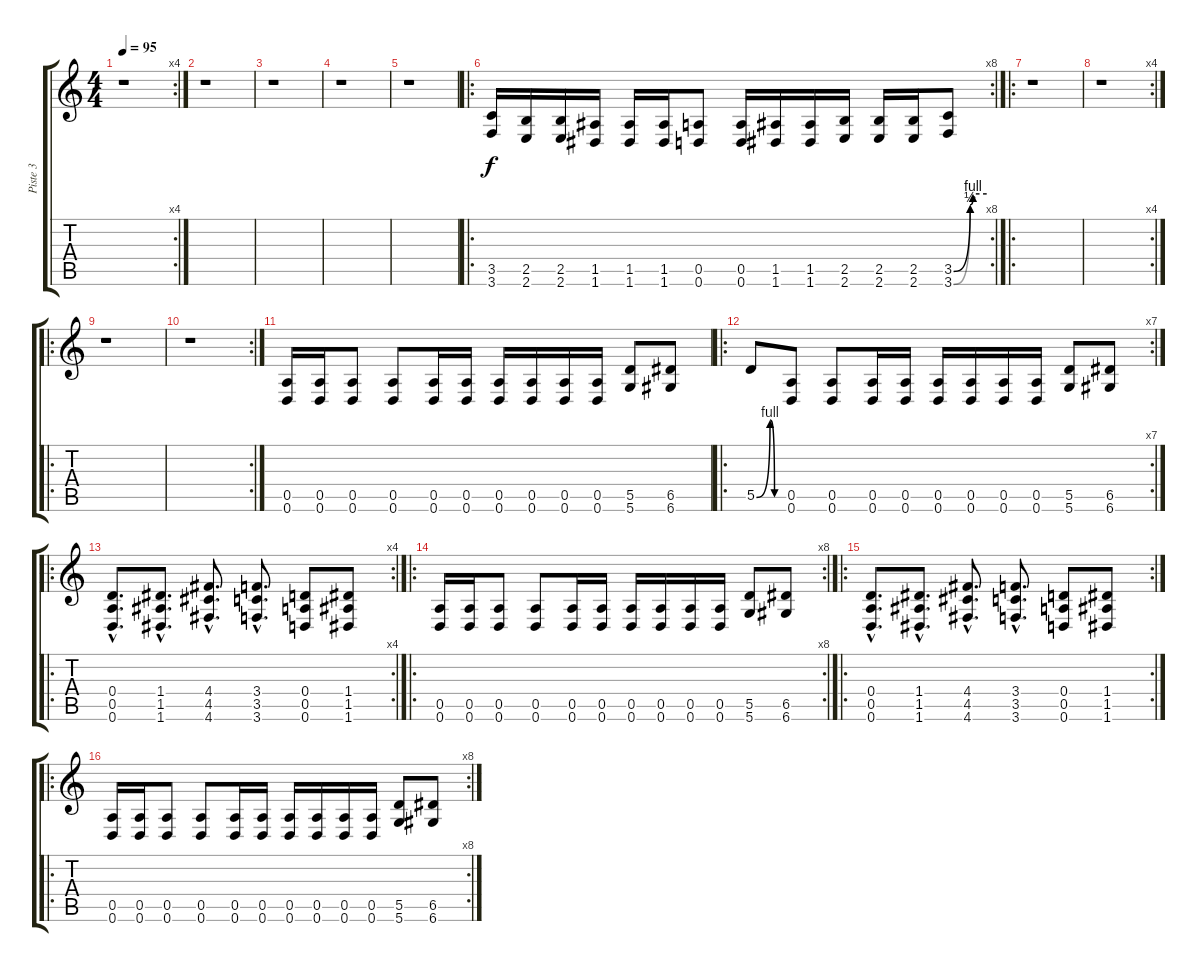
\track ("Piste 3" "Piste 3") {instrument distortionguitar}
\staff {score tabs}
\tuning (E4 B3 G3 D3 A2 D2) {hide}
\rc 4
\ts (4 4)
\tempo 95
\clef g2
\ks c
r.1{dy f} |
r.1 |
r.1 |
r.1 |
r.1 |
\ro
\rc 8
(3.5 3.6).16 (2.5 2.6).16 (2.5 2.6).16 (1.5 1.6).16 (1.5 1.6).16 (1.5 1.6).16 (0.5 0.6).8 (0.5 0.6).16 (1.5 1.6).16 (1.5 1.6).16 (2.5 2.6).16 (2.5 2.6).16 (2.5 2.6).16 (3.5{be (custom 0 0 30 2 35 4 60 4)} 3.6{be (custom 0 0 30 2 35 4 60 4)}).8 |
\ro
r.1 |
\rc 4
r.1 |
\ro
r.1 |
\rc 2
r.1 |
(0.5 0.6).16 (0.5 0.6).16 (0.5 0.6).8 (0.5 0.6).8 (0.5 0.6).16 (0.5 0.6).16 (0.5 0.6).16 (0.5 0.6).16 (0.5 0.6).16 (0.5 0.6).16 (5.5 5.6).8 (6.5 6.6).8 |
\ro
\rc 7
5.5{be (custom 0 0 30 4 40 0 45 0 60 0)}.8 (0.5 0.6).8 (0.5 0.6).8 (0.5 0.6).16 (0.5 0.6).16 (0.5 0.6).16 (0.5 0.6).16 (0.5 0.6).16 (0.5 0.6).16 (5.5 5.6).8 (6.5 6.6).8 |
\ro
\rc 4
(0.4{hac} 0.5{hac} 0.6{hac}).8{d} (1.4{hac} 1.5{hac} 1.6{hac}).8{d} (4.4{hac} 4.5{hac} 4.6{hac}).8{d} (3.4{hac} 3.5{hac} 3.6{hac}).8{d} (0.4 0.5 0.6).8 (1.4 1.5 1.6).8 |
\ro
\rc 8
(0.5 0.6).16 (0.5 0.6).16 (0.5 0.6).8 (0.5 0.6).8 (0.5 0.6).16 (0.5 0.6).16 (0.5 0.6).16 (0.5 0.6).16 (0.5 0.6).16 (0.5 0.6).16 (5.5 5.6).8 (6.5 6.6).8 |
\ro
\rc 2
(0.4{hac} 0.5{hac} 0.6{hac}).8{d} (1.4{hac} 1.5{hac} 1.6{hac}).8{d} (4.4{hac} 4.5{hac} 4.6{hac}).8{d} (3.4{hac} 3.5{hac} 3.6{hac}).8{d} (0.4 0.5 0.6).8 (1.4 1.5 1.6).8 |
\ro
\rc 8
(0.5 0.6).16 (0.5 0.6).16 (0.5 0.6).8 (0.5 0.6).8 (0.5 0.6).16 (0.5 0.6).16 (0.5 0.6).16 (0.5 0.6).16 (0.5 0.6).16 (0.5 0.6).16 (5.5 5.6).8 (6.5 6.6).8
